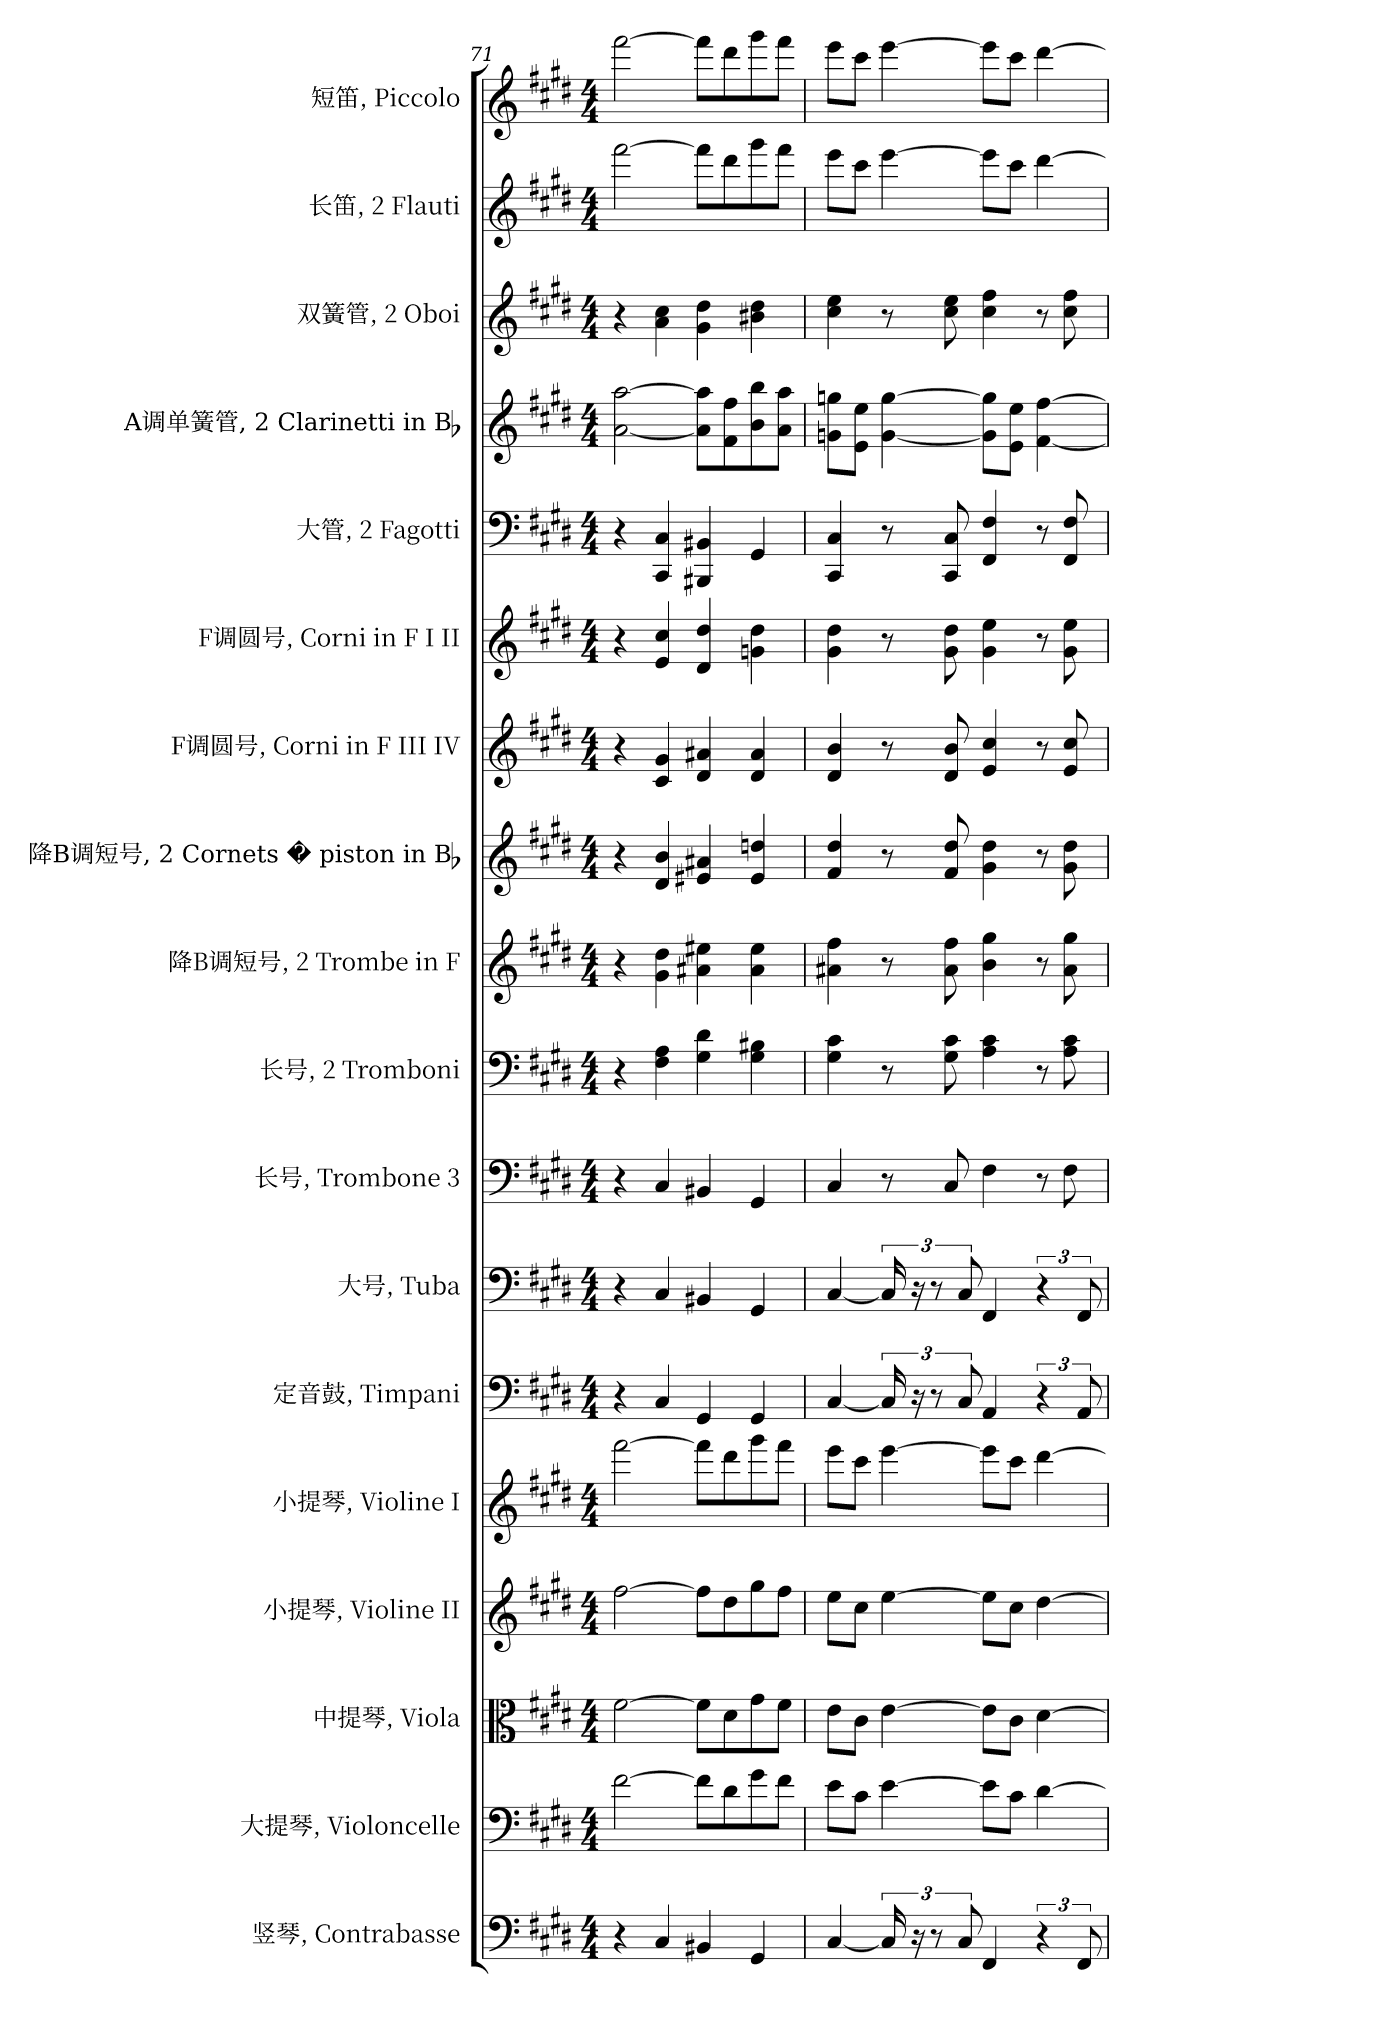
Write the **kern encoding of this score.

**kern	**kern	**kern	**kern	**kern	**kern	**kern	**kern	**kern	**kern	**kern	**kern	**kern	**kern	**kern	**kern	**kern	**kern
*part18	*part17	*part16	*part15	*part14	*part13	*part12	*part11	*part10	*part9	*part8	*part7	*part6	*part5	*part4	*part3	*part2	*part1
*staff18	*staff17	*staff16	*staff15	*staff14	*staff13	*staff12	*staff11	*staff10	*staff9	*staff8	*staff7	*staff6	*staff5	*staff4	*staff3	*staff2	*staff1
*I"竖琴, Contrabasse	*I"大提琴, Violoncelle	*I"中提琴, Viola	*I"小提琴, Violine II	*I"小提琴, Violine I	*I"定音鼓, Timpani	*I"大号, Tuba	*I"长号, Trombone 3	*I"长号, 2 Tromboni	*I"降B调短号, 2 Trombe in F	*I"降B调短号, 2 Cornets � piston in Bb	*I"F调圆号, Corni in F III IV	*I"F调圆号, Corni in F I II	*I"大管, 2 Fagotti	*I"A调单簧管, 2 Clarinetti in Bb	*I"双簧管, 2 Oboi	*I"长笛, 2 Flauti	*I"短笛, Piccolo
*	*I'Vc.	*I'Vla.	*I'Vln.	*I'Vln.	*I'Timp.	*I'Tba.	*I'Tbn.	*I'Tbn.	*	*I'B♭ Cnt.	*	*	*	*I'A Cl.	*I'Ob.	*I'Fl.	*I'Picc.
*clefF4	*clefF4	*clefC3	*clefG2	*clefG2	*clefF4	*clefF4	*clefF4	*clefF4	*clefG2	*clefG2	*clefG2	*clefG2	*clefF4	*clefG2	*clefG2	*clefG2	*clefG2
*	*	*	*	*	*	*	*	*	*ITrd1c2	*ITrd1c2	*ITrd4c7	*ITrd4c7	*	*ITrd2c3	*	*	*ITrd-7c-12
*k[f#c#g#d#]	*k[f#c#g#d#]	*k[f#c#g#d#]	*k[f#c#g#d#]	*k[f#c#g#d#]	*k[f#c#g#d#]	*k[f#c#g#d#]	*k[f#c#g#d#]	*k[f#c#g#d#]	*k[f#c#]	*k[f#c#]	*k[f#c#g#]	*k[f#c#g#]	*k[f#c#g#d#]	*k[f#c#g#d#a#e#b#]	*k[f#c#g#d#]	*k[f#c#g#d#]	*k[f#c#g#d#]
*M4/4	*M4/4	*M4/4	*M4/4	*M4/4	*M4/4	*M4/4	*M4/4	*M4/4	*M4/4	*M4/4	*M4/4	*M4/4	*M4/4	*M4/4	*M4/4	*M4/4	*M4/4
*MM143	*MM143	*MM143	*MM143	*MM143	*MM143	*MM143	*MM143	*MM143	*MM143	*MM143	*MM143	*MM143	*MM143	*MM143	*MM143	*MM143	*MM143
=71	=71	=71	=71	=71	=71	=71	=71	=71	=71	=71	=71	=71	=71	=71	=71	=71	=71
4r	[2f#\	[2f#\	[2ff#\	[2fff#\	4r	4r	4r	4r	4r	4r	4r	4r	4r	[2f#\ [2ff#\	4r	[2fff#\	[2ffff#\
4C#/	.	.	.	.	4C#/	4C#/	4C#/	4F#\ 4A\	4f#\ 4cc#\	4c#/ 4a/	4F#/ 4c#/	4A/ 4f#/	4CC#/ 4C#/	.	4a\ 4cc#\	.	.
4BB#X/	8f#\L]	8f#\L]	8ff#\L]	8fff#\L]	4GG#/	4BB#X/	4BB#X/	4G#\ 4d#\	4g#X\ 4dd#X\	4d#X/ 4g#X/	4G#/ 4d#X/	4G#/ 4g#/	4BBB#X/ 4BB#X/	8f#\] 8ff#\]L	4g#\ 4dd#\	8fff#\L]	8ffff#\L]
.	8d#\	8d#\	8dd#\	8ddd#\	.	.	.	.	.	.	.	.	.	8d#\ 8dd#\	.	8ddd#\	8dddd#\
4GG#/	8g#\	8g#\	8gg#\	8ggg#\	4GG#/	4GG#/	4GG#/	4G#\ 4B#X\	4g#\ 4dd#\	4d#/ 4ccn/	4G#/ 4d#/	4cn\ 4g#\	4GG#/	8g#\ 8gg#\	4b#X\ 4dd#\	8ggg#\	8gggg#\
.	8f#\J	8f#\J	8ff#\J	8fff#\J	.	.	.	.	.	.	.	.	.	8f#\ 8ff#\J	.	8fff#\J	8ffff#\J
!!LO:PB:g=z
=72	=72	=72	=72	=72	=72	=72	=72	=72	=72	=72	=72	=72	=72	=72	=72	=72	=72
*	*	*	*	*	*	*	*	*	*	*	*	*	*	*	*	*	*MM143
[4C#/	8e\L	8e\L	8ee\L	8eee\L	[4C#/	[4C#/	4C#/	4G#\ 4c#\	4g#X\ 4ee\	4e/ 4cc#/	4G#/ 4e/	4c#\ 4g#\	4CC#/ 4C#/	8en\ 8een\L	4cc#\ 4ee\	8eee\L	8eeee\L
.	8c#\J	8c#\J	8cc#\J	8ccc#\J	.	.	.	.	.	.	.	.	.	8c#\ 8cc#\J	.	8ccc#\J	8cccc#\J
*	*	*	*	*	*	*	*	*	*	*	*	*	*	*	*	*	*MM153
24C#/]	[4e\	[4e\	[4ee\	[4eee\	24C#/]	24C#/]	8r	8r	8r	8r	8r	8r	8r	[4e\ [4ee\	8r	[4eee\	[4eeee\
24r	.	.	.	.	24r	24r	.	.	.	.	.	.	.	.	.	.	.
12r	.	.	.	.	12r	12r	.	.	.	.	.	.	.	.	.	.	.
.	.	.	.	.	.	.	8C#/	8G#\ 8c#\	8g#\ 8ee\	8e/ 8cc#/	8G#/ 8e/	8c#\ 8g#\	8CC#/ 8C#/	.	8cc#\ 8ee\	.	.
12C#/	.	.	.	.	12C#/	12C#/	.	.	.	.	.	.	.	.	.	.	.
4FF#/	8e\L]	8e\L]	8ee\L]	8eee\L]	4AA/	4FF#/	4F#\	4A\ 4c#\	4a\ 4ff#\	4f#\ 4cc#\	4A/ 4f#/	4c#\ 4a\	4FF#/ 4F#/	8e\] 8ee\]L	4cc#\ 4ff#\	8eee\L]	8eeee\L]
.	8c#\J	8c#\J	8cc#\J	8ccc#\J	.	.	.	.	.	.	.	.	.	8c#\ 8cc#\J	.	8ccc#\J	8cccc#\J
6r	[4d#\	[4d#\	[4dd#\	[4ddd#\	6r	6r	8r	8r	8r	8r	8r	8r	8r	[4d#\ [4dd#\	8r	[4ddd#\	[4dddd#\
.	.	.	.	.	.	.	8F#\	8A\ 8c#\	8g#\ 8ff#\	8f#\ 8cc#\	8A/ 8f#/	8c#\ 8a\	8FF#/ 8F#/	.	8cc#\ 8ff#\	.	.
12FF#/	.	.	.	.	12AA/	12FF#/	.	.	.	.	.	.	.	.	.	.	.
=	=	=	=	=	=	=	=	=	=	=	=	=	=	=	=	=	=
*-	*-	*-	*-	*-	*-	*-	*-	*-	*-	*-	*-	*-	*-	*-	*-	*-	*-
